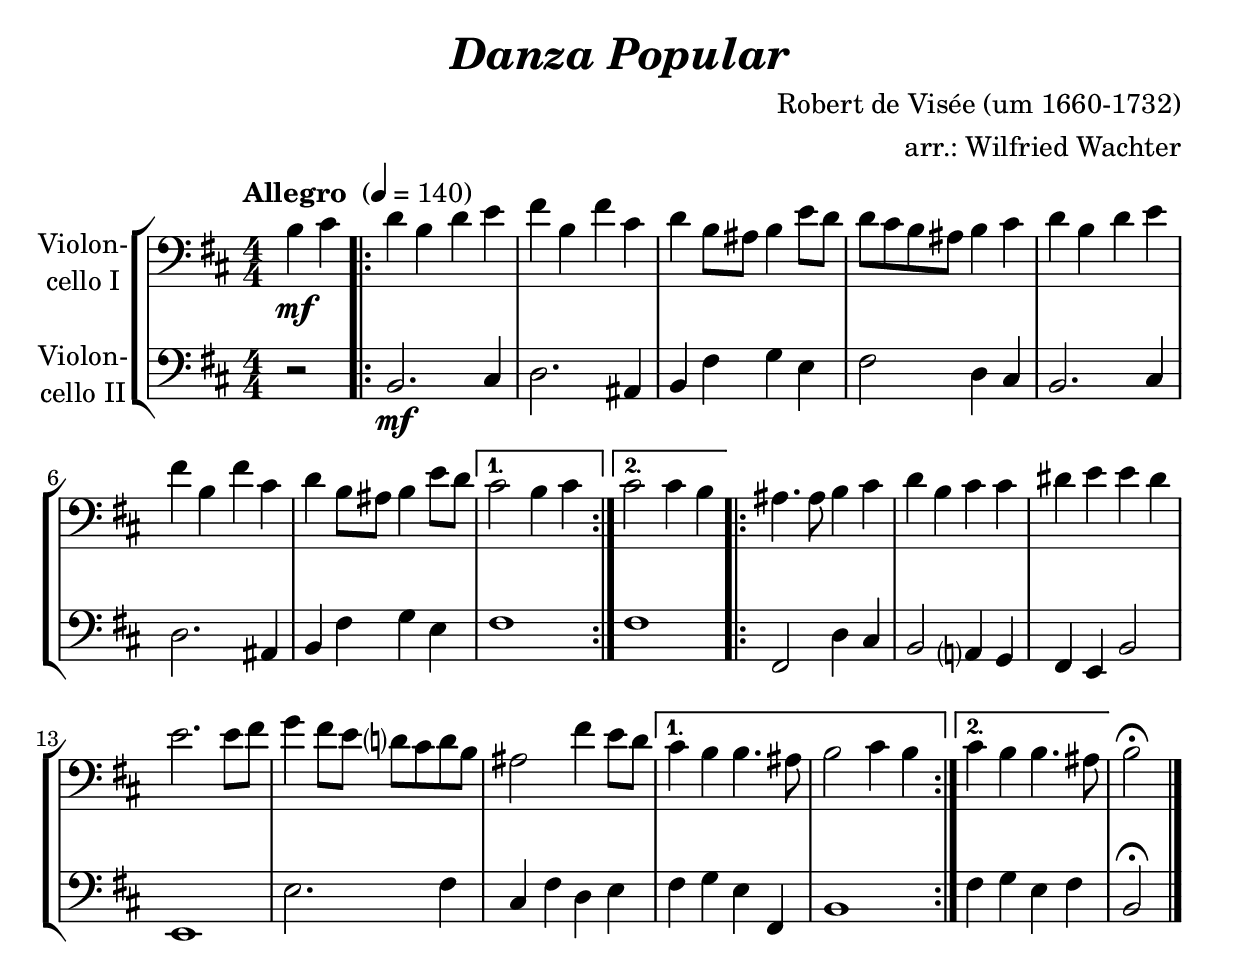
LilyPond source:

\version "2.18.2"
\include "deutsch.ly"
  
#(set-global-staff-size 24)

\header {
  title     = \markup \bold \italic "Danza Popular"
  composer  = "Robert de Visée (um 1660-1732)"
  arranger  = "arr.: Wilfried Wachter"
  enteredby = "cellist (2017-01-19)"
%  piece     = ""
}

voiceconsts = {
  \key d \major
  \clef "bass"
  \time 4/4
  \numericTimeSignature
  \compressFullBarRests
  % Set default beaming for all staves
%  \set Timing.beamExceptions = #'()
%  \set Timing.baseMoment     = #(ly:make-moment 1 4)
%  \set Timing.beatStructure  = #'(1 1 1)
  \tempo "Allegro " 4=140
}

mifl = "flute"
mist = "string ensemble 1"
%minstr = "accordion"
miba = "bassoon"
%milo = "drawbar organ"
milo = "harpsichord"

va = \relative c' {
  \voiceconsts

  \partial 2 h4\mf cis
  \repeat volta 2 {
    d h d e
    fis h, fis' cis
    d h8 ais h4 e8 d
    d cis h ais h4 cis
    d h d e
    fis h, fis' cis

    d h8 ais h4 e8 d
  }
  \alternative {
    { cis2 h4 cis }
    { cis2 cis4 h }
  }
  \repeat volta 2 {
    ais4. ais8 h4 cis
    d h cis cis
    dis e e dis

    e2. e8 fis
    g4 fis8 e d? cis d h
    ais2 fis'4 e8 d
    
  }
  \alternative {
    { cis4 h h4. ais8 | h2 cis4 h }
    { cis h h4. ais8 }
  }
  h2\fermata \bar "|."
}

vb = \relative c {
  \voiceconsts

  \partial 2 r2
  \repeat volta 2 {
    h2.\mf cis4
    d2. ais4
    h fis' g e
    fis2 d4 cis
    h2. cis4
    d2. ais4

    h fis' g e
  }
  \alternative {
    { fis1 }
    { fis }
  }
  \repeat volta 2 {
    fis,2 d'4 cis
    h2 a?4 g
    fis e h'2

    e,1
    e'2. fis4
    cis fis d e
  }
  \alternative {
    { fis g e fis, | h1 }
    { fis'4 g e fis }
  }
  h,2\fermata \bar "|."
}


music = \new StaffGroup <<
      \new Staff {
	\set Staff.midiInstrument = \mist
	\set Staff.instrumentName = \markup \center-column { "Violon-" "cello I" }
	\transpose d d { \va }
      }

      \new Staff {
	\set Staff.midiInstrument = \miba
	\set Staff.instrumentName = \markup \center-column { "Violon-" "cello II" }
	\transpose d d { \vb }
      }
>>

\book {
  \score {
    \music
    \layout {}
  }

  \score {
    \unfoldRepeats \music

    \midi {
      \context {
        \Score
      }
    }
  }
}
